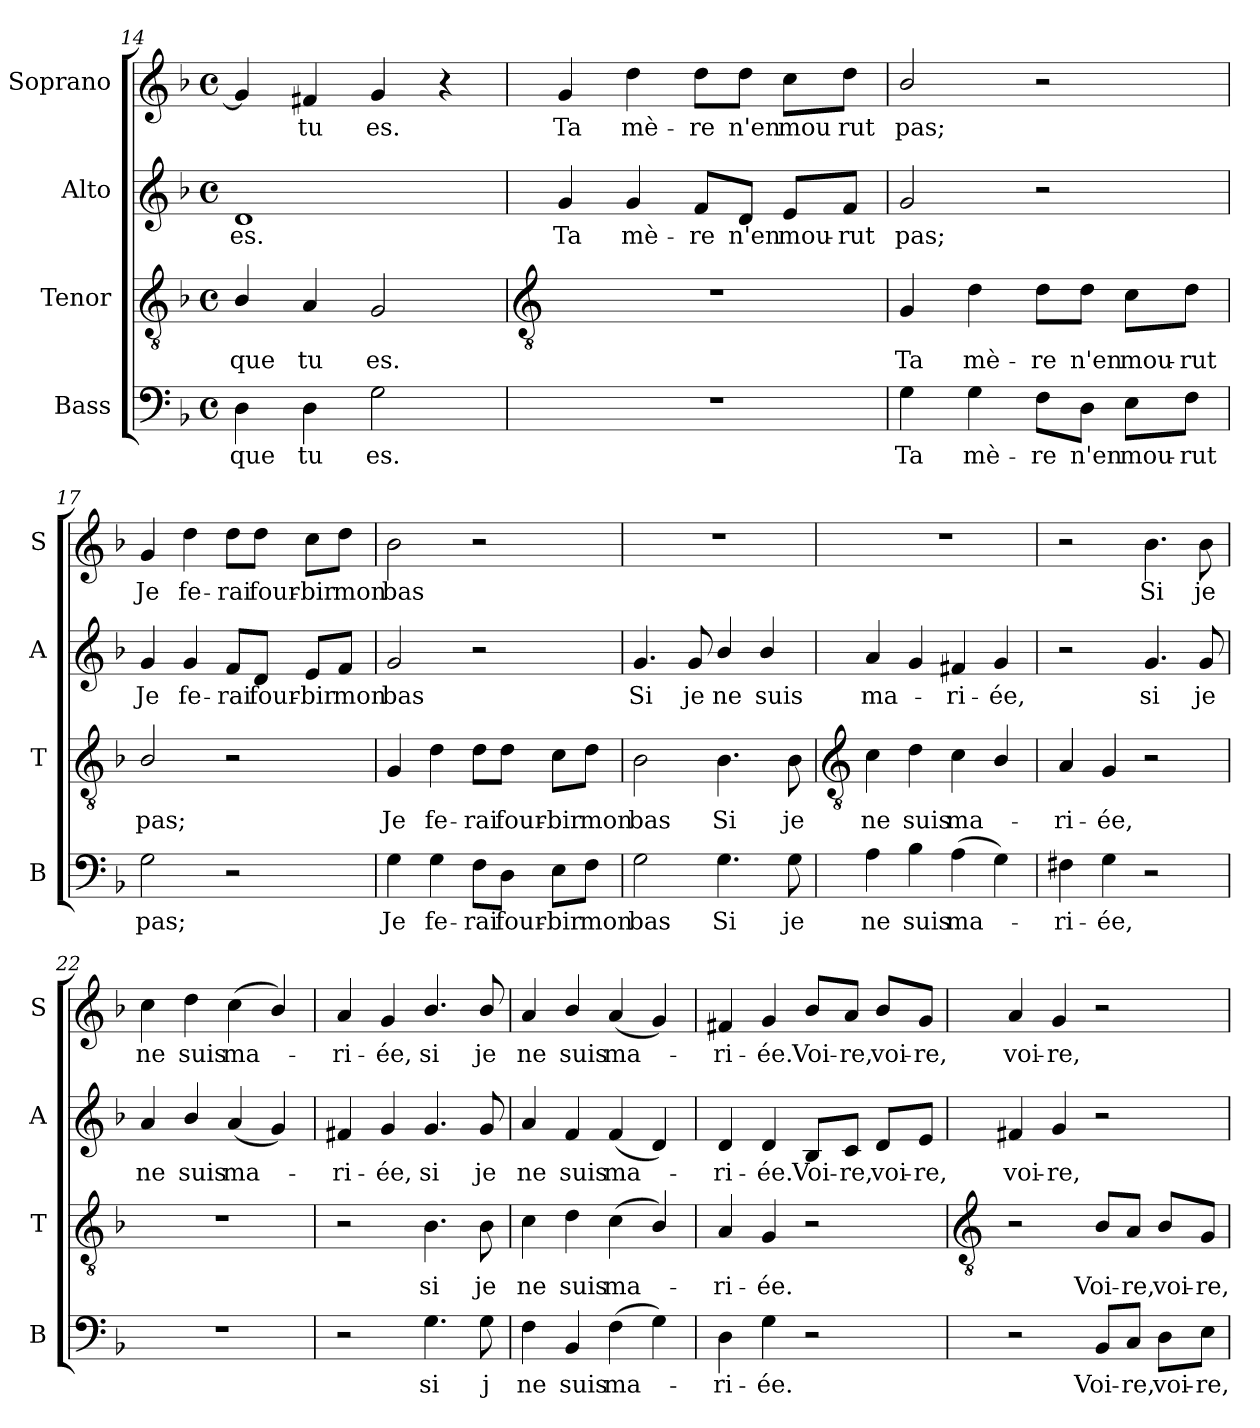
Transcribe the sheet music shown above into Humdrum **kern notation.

**kern	**text	**kern	**text	**kern	**text	**kern	**text
*part4	*part4	*part3	*part3	*part2	*part2	*part1	*part1
*staff4	*staff4	*staff3	*staff3	*staff2	*staff2	*staff1	*staff1
*I"Bass	*	*I"Tenor	*	*I"Alto	*	*I"Soprano	*
*I'B	*	*I'T	*	*I'A	*	*I'S	*
*clefF4	*	*clefGv2	*	*clefG2	*	*clefG2	*
*k[b-]	*	*k[b-]	*	*k[b-]	*	*k[b-]	*
*F:	*	*F:	*	*F:	*	*F:	*
*M4/4	*	*M4/4	*	*M4/4	*	*M4/4	*
*met(c)	*	*met(c)	*	*met(c)	*	*met(c)	*
=14	=14	=14	=14	=14	=14	=14	=14
!	!LO:LY:b	!	!LO:LY:b	!	!LO:LY:b	!	!
4D	que	4B-/	que	1d	es.	4g]	.
!	!LO:LY:b	!	!LO:LY:b	!	!	!	!LO:LY:b
4D	tu	4A	tu	.	.	4f#X	tu
!	!LO:LY:b	!	!LO:LY:b	!	!	!	!LO:LY:b
2G	es.	2G	es.	.	.	4g	es.
.	.	.	.	.	.	4r	.
!!LO:LB:g=z
=15	=15	=15	=15	=15	=15	=15	=15
*	*	*clefGv2	*	*	*	*	*
!	!	!	!	!	!LO:LY:b	!	!LO:LY:b
1r	.	1r	.	4g	Ta	4g	Ta
!	!	!	!	!	!LO:LY:b	!	!LO:LY:b
.	.	.	.	4g	mè-	4dd	mè-
!	!	!	!	!	!LO:LY:b	!	!LO:LY:b
.	.	.	.	8f/L	-re	8dd\L	-re
!	!	!	!	!	!LO:LY:b	!	!LO:LY:b
.	.	.	.	8d/J	n'en	8dd\J	n'en
!	!	!	!	!	!LO:LY:b	!	!LO:LY:b
.	.	.	.	8e/L	mou-	8cc\L	mou
!	!	!	!	!	!LO:LY:b	!	!LO:LY:b
.	.	.	.	8f/J	-rut	8dd\J	rut
=16	=16	=16	=16	=16	=16	=16	=16
!	!LO:LY:b	!	!LO:LY:b	!	!LO:LY:b	!	!LO:LY:b
4G	Ta	4G	Ta	2g	pas;	2b-/	pas;
!	!LO:LY:b	!	!LO:LY:b	!	!	!	!
4G	mè-	4d	mè-	.	.	.	.
!	!LO:LY:b	!	!LO:LY:b	!	!	!	!
8F\L	-re	8d\L	-re	2r	.	2r	.
!	!LO:LY:b	!	!LO:LY:b	!	!	!	!
8D\J	n'en	8d\J	n'en	.	.	.	.
!	!LO:LY:b	!	!LO:LY:b	!	!	!	!
8E\L	mou-	8c\L	mou-	.	.	.	.
!	!LO:LY:b	!	!LO:LY:b	!	!	!	!
8F\J	-rut	8d\J	-rut	.	.	.	.
=17	=17	=17	=17	=17	=17	=17	=17
!	!LO:LY:b	!	!LO:LY:b	!	!LO:LY:b	!	!LO:LY:b
2G	pas;	2B-/	pas;	4g	Je	4g	Je
!	!	!	!	!	!LO:LY:b	!	!LO:LY:b
.	.	.	.	4g	fe-	4dd	fe-
!	!	!	!	!	!LO:LY:b	!	!LO:LY:b
2r	.	2r	.	8f/L	-rai	8dd\L	-rai
!	!	!	!	!	!LO:LY:b	!	!LO:LY:b
.	.	.	.	8d/J	four-	8dd\J	four-
!	!	!	!	!	!LO:LY:b	!	!LO:LY:b
.	.	.	.	8e/L	-bir	8cc\L	-bir
!	!	!	!	!	!LO:LY:b	!	!LO:LY:b
.	.	.	.	8f/J	mon	8dd\J	mon
=18	=18	=18	=18	=18	=18	=18	=18
!	!LO:LY:b	!	!LO:LY:b	!	!LO:LY:b	!	!LO:LY:b
4G	Je	4G	Je	2g	bas	2b-	bas
!	!LO:LY:b	!	!LO:LY:b	!	!	!	!
4G	fe-	4d	fe-	.	.	.	.
!	!LO:LY:b	!	!LO:LY:b	!	!	!	!
8F\L	-rai	8d\L	-rai	2r	.	2r	.
!	!LO:LY:b	!	!LO:LY:b	!	!	!	!
8D\J	four-	8d\J	four-	.	.	.	.
!	!LO:LY:b	!	!LO:LY:b	!	!	!	!
8E\L	-bir	8c\L	-bir	.	.	.	.
!	!LO:LY:b	!	!LO:LY:b	!	!	!	!
8F\J	mon	8d\J	mon	.	.	.	.
=19	=19	=19	=19	=19	=19	=19	=19
!	!LO:LY:b	!	!LO:LY:b	!	!LO:LY:b	!	!
2G	bas	2B-	bas	4.g	Si	1r	.
!	!	!	!	!	!LO:LY:b	!	!
.	.	.	.	8g	je	.	.
!	!LO:LY:b	!	!LO:LY:b	!	!LO:LY:b	!	!
4.G	Si	4.B-	Si	4b-/	ne	.	.
!	!	!	!	!	!LO:LY:b	!	!
.	.	.	.	4b-/	suis	.	.
!	!LO:LY:b	!	!LO:LY:b	!	!	!	!
8G	je	8B-	je	.	.	.	.
!!LO:LB:g=z
=20	=20	=20	=20	=20	=20	=20	=20
*	*	*clefGv2	*	*	*	*	*
!	!LO:LY:b	!	!LO:LY:b	!	!LO:LY:b	!	!
4A	ne	4c	ne	4a	ma-	1r	.
!	!LO:LY:b	!	!LO:LY:b	!	!	!	!
4B-	suis	4d	suis	4g	.	.	.
!	!LO:LY:b	!	!LO:LY:b	!	!LO:LY:b	!	!
(>4A	ma-	4c	ma-	4f#X	ri-	.	.
!	!	!	!	!	!LO:LY:b	!	!
4G)	.	4B-/	.	4g	-ée,	.	.
=21	=21	=21	=21	=21	=21	=21	=21
!	!LO:LY:b	!	!LO:LY:b	!	!	!	!
4F#X	ri-	4A	ri-	2r	.	2r	.
!	!LO:LY:b	!	!LO:LY:b	!	!	!	!
4G	-ée,	4G	-ée,	.	.	.	.
!	!	!	!	!	!LO:LY:b	!	!LO:LY:b
2r	.	2r	.	4.g	si	4.b-	Si
!	!	!	!	!	!LO:LY:b	!	!LO:LY:b
.	.	.	.	8g	je	8b-	je
=22	=22	=22	=22	=22	=22	=22	=22
!	!	!	!	!	!LO:LY:b	!	!LO:LY:b
1r	.	1r	.	4a	ne	4cc	ne
!	!	!	!	!	!LO:LY:b	!	!LO:LY:b
.	.	.	.	4b-/	suis	4dd	suis
!	!	!	!	!	!LO:LY:b	!	!LO:LY:b
.	.	.	.	(<4a	ma-	(<4cc	ma-
.	.	.	.	4g)	.	4b-/)	.
=23	=23	=23	=23	=23	=23	=23	=23
!	!	!	!	!	!LO:LY:b	!	!LO:LY:b
2r	.	2r	.	4f#X	ri-	4a	ri-
!	!	!	!	!	!LO:LY:b	!	!LO:LY:b
.	.	.	.	4g	-ée,	4g	-ée,
!	!LO:LY:b	!	!LO:LY:b	!	!LO:LY:b	!	!LO:LY:b
4.G	si	4.B-	si	4.g	si	4.b-/	si
!	!LO:LY:b	!	!LO:LY:b	!	!LO:LY:b	!	!LO:LY:b
8G	j	8B-	je	8g	je	8b-/	je
=24	=24	=24	=24	=24	=24	=24	=24
!	!LO:LY:b	!	!LO:LY:b	!	!LO:LY:b	!	!LO:LY:b
4F	ne	4c	ne	4a	ne	4a	ne
!	!LO:LY:b	!	!LO:LY:b	!	!LO:LY:b	!	!LO:LY:b
4BB-	suis	4d	suis	4f	suis	4b-/	suis
!	!LO:LY:b	!	!LO:LY:b	!	!LO:LY:b	!	!LO:LY:b
(>4F	ma-	(<4c	ma-	(<4f	ma-	(<4a	ma-
4G)	.	4B-/)	.	4d)	.	4g)	.
=25	=25	=25	=25	=25	=25	=25	=25
!	!LO:LY:b	!	!LO:LY:b	!	!LO:LY:b	!	!LO:LY:b
4D	ri-	4A	ri-	4d	ri-	4f#X	ri-
!	!LO:LY:b	!	!LO:LY:b	!	!LO:LY:b	!	!LO:LY:b
4G	-ée.	4G	-ée.	4d	-ée.	4g	-ée.
!	!	!	!	!	!LO:LY:b	!	!LO:LY:b
2r	.	2r	.	8B-/L	Voi-	8b-/L	Voi-
!	!	!	!	!	!LO:LY:b	!	!LO:LY:b
.	.	.	.	8c/J	-re,	8a/J	-re,
!	!	!	!	!	!LO:LY:b	!	!LO:LY:b
.	.	.	.	8d/L	voi-	8b-/L	voi-
!	!	!	!	!	!LO:LY:b	!	!LO:LY:b
.	.	.	.	8e/J	-re,	8g/J	-re,
!!LO:LB:g=z
=26	=26	=26	=26	=26	=26	=26	=26
*	*	*clefGv2	*	*	*	*	*
!	!	!	!	!	!LO:LY:b	!	!LO:LY:b
2r	.	2r	.	4f#X	voi-	4a	voi-
!	!	!	!	!	!LO:LY:b	!	!LO:LY:b
.	.	.	.	4g	-re,	4g	-re,
!	!LO:LY:b	!	!LO:LY:b	!	!	!	!
8BB-/L	Voi-	8B-/L	Voi-	2r	.	2r	.
!	!LO:LY:b	!	!LO:LY:b	!	!	!	!
8C/J	-re,	8A/J	-re,	.	.	.	.
!	!LO:LY:b	!	!LO:LY:b	!	!	!	!
8D\L	voi-	8B-/L	voi-	.	.	.	.
!	!LO:LY:b	!	!LO:LY:b	!	!	!	!
8E\J	-re,	8G/J	-re,	.	.	.	.
=	=	=	=	=	=	=	=
*-	*-	*-	*-	*-	*-	*-	*-
